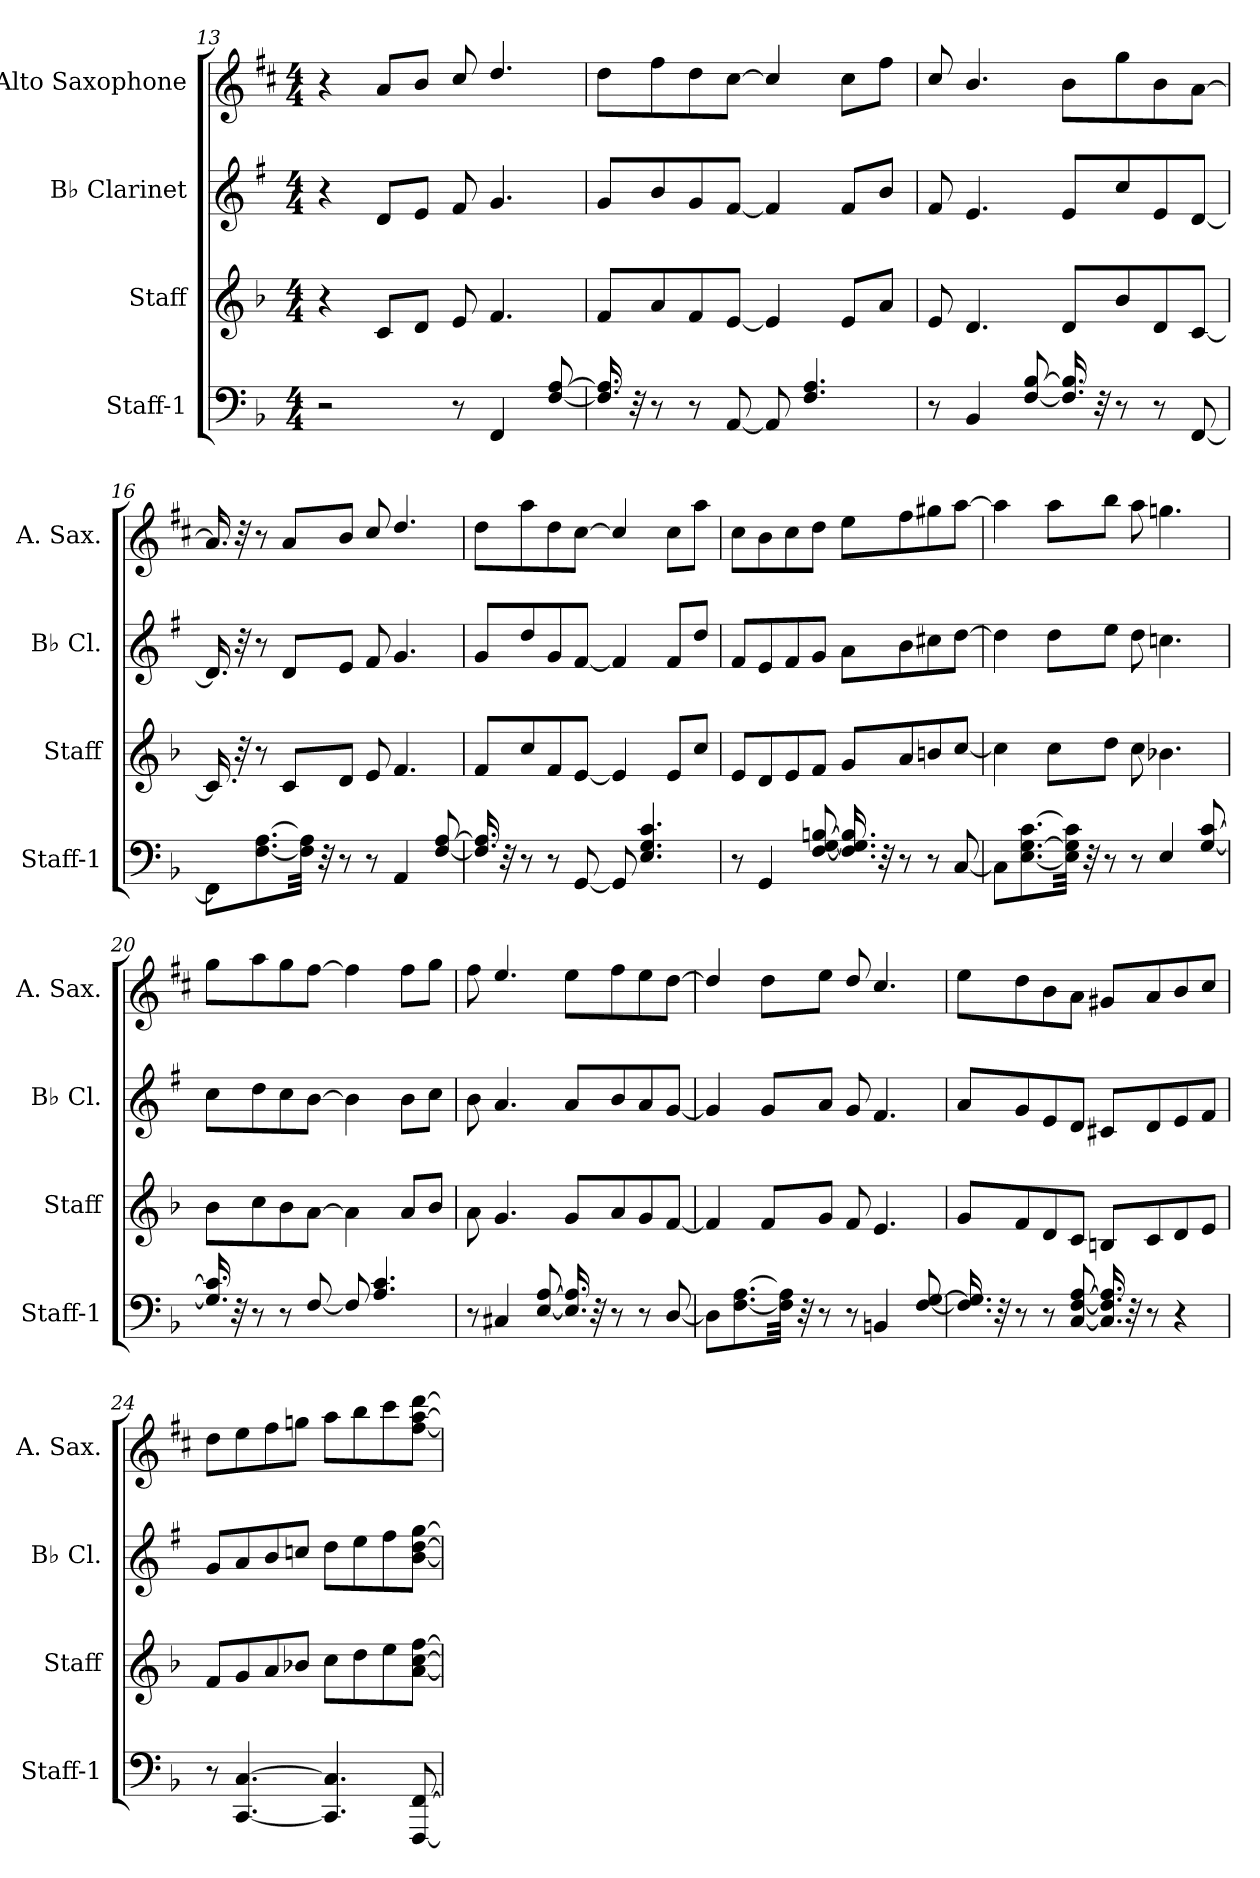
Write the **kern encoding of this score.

**kern	**kern	**kern	**kern
*part4	*part3	*part2	*part1
*staff4	*staff3	*staff2	*staff1
*I"Staff-1	*I"Staff	*I"B♭ Clarinet	*I"Alto Saxophone
*I'Staff-1	*I'Staff	*I'B♭ Cl.	*I'A. Sax.
*clefF4	*clefG2	*clefG2	*clefG2
*	*	*ITrd1c2	*ITrd5c9
*k[b-]	*k[b-]	*k[b-]	*k[b-]
*F:	*F:	*F:	*F:
*M4/4	*M4/4	*M4/4	*M4/4
=13	=13	=13	=13
2r	4r	4r	4r
.	8c/L	8c/L	8c/L
.	8d/J	8d/J	8d\J
8r	8e/	8e/	8e/
4FF/	4.f/	4.f/	4.f/
[8F/ [8A/	.	.	.
=14	=14	=14	=14
16.F/] 16.A/]	8f/L	8f/L	8f\L
32r	.	.	.
8r	8a/	8a/	8a\
8r	8f/	8f/	8f\
[8AA/	[8e/J	[8e/J	[8e\J
8AA/]	4e/]	4e/]	4e/]
4.F/ 4.A/	.	.	.
.	8e/L	8e/L	8e\L
.	8a/J	8a/J	8a\J
=15	=15	=15	=15
8r	8e/	8e/	8e/
4BB-/	4.d/	4.d/	4.d/
[8F/ [8B-/	.	.	.
16.F/] 16.B-/]	8d/L	8d/L	8d\L
32r	.	.	.
8r	8b-\	8b-/	8b-\
8r	8d/	8d/	8d\
[8FF/	[8c/J	[8c/J	[8c/J
!!LO:LB:g=z
=16	=16	=16	=16
8FF/L]	16.c/]	16.c/]	16.c/]
.	32r	32r	32r
[8.F\ [8.A\	8r	8r	8r
.	8c/L	8c/L	8c/L
32F\] 32A\]Jkk	.	.	.
32r	.	.	.
8r	8d/J	8d/J	8d\J
8r	8e/	8e/	8e/
4AA/	4.f/	4.f/	4.f/
[8F/ [8A/	.	.	.
=17	=17	=17	=17
16.F/] 16.A/]	8f/L	8f/L	8f\L
32r	.	.	.
8r	8cc\	8cc/	8cc\
8r	8f/	8f/	8f\
[8GG/	[8e/J	[8e/J	[8e\J
8GG/]	4e/]	4e/]	4e/]
4.E/ 4.G/ 4.c/	.	.	.
.	8e/L	8e/L	8e\L
.	8cc\J	8cc/J	8cc\J
=18	=18	=18	=18
8r	8e/L	8e/L	8e\L
4GG/	8d/	8d/	8d\
.	8e/	8e/	8e\
[8F/ [8G/ [8Bn/	8f/J	8f/J	8f\J
16.F/] 16.G/] 16.B/]	8g/L	8g\L	8g\L
32r	.	.	.
8r	8a/	8a\	8a\
8r	8bn\	8bn\	8bn\
[8C/	[8cc\J	[8cc\J	[8cc\J
=19	=19	=19	=19
8C/L]	4cc\]	4cc\]	4cc\]
[8.E\ [8.G\ [8.c\	.	.	.
.	8cc\L	8cc\L	8cc\L
32E\] 32G\] 32c\]Jkk	.	.	.
32r	.	.	.
8r	8dd\J	8dd\J	8dd\J
8r	8cc\	8cc\	8cc\
4E/	4.b-X\	4.b-X\	4.b-X\
[8G/ [8c/	.	.	.
=20	=20	=20	=20
16.G/] 16.c/]	8b-\L	8b-\L	8b-\L
32r	.	.	.
8r	8cc\	8cc\	8cc\
8r	8b-\	8b-\	8b-\
[8F/	[8a/J	[8a\J	[8a\J
8F/]	4a\]	4a\]	4a\]
4.A/ 4.c/	.	.	.
.	8a/L	8a\L	8a\L
.	8b-\J	8b-\J	8b-\J
!!LO:LB:g=z
=21	=21	=21	=21
8r	8a\	8a\	8a\
4C#X/	4.g/	4.g/	4.g/
[8E/ [8A/	.	.	.
16.E/] 16.A/]	8g/L	8g/L	8g\L
32r	.	.	.
8r	8a/	8a/	8a\
8r	8g/	8g/	8g\
[8D/	[8f/J	[8f/J	[8f\J
=22	=22	=22	=22
8D\L]	4f/]	4f/]	4f/]
[8.F\ [8.A\	.	.	.
.	8f/L	8f/L	8f\L
32F\] 32A\]Jkk	.	.	.
32r	.	.	.
8r	8g/J	8g/J	8g\J
8r	8f/	8f/	8f/
4BBn/	4.e/	4.e/	4.e/
[8F/ [8G/	.	.	.
=23	=23	=23	=23
16.F/] 16.G/]	8g/L	8g/L	8g\L
32r	.	.	.
8r	8f/	8f/	8f\
8r	8d/	8d/	8d\
[8C/ [8F/ [8A/	8c/J	8c/J	8c/J
16.C/] 16.F/] 16.A/]	8Bn/L	8Bn/L	8Bn/L
32r	.	.	.
8r	8c/	8c/	8c/
4r	8d/	8d/	8d\
.	8e/J	8e/J	8e\J
=24	=24	=24	=24
8r	8f/L	8f/L	8f\L
[4.CC/ [4.C/	8g/	8g/	8g\
.	8a/	8a/	8a\
.	8b-X\J	8b-X/J	8b-X\J
4.CC/] 4.C/]	8cc\L	8cc\L	8cc\L
.	8dd\	8dd\	8dd\
.	8ee\	8ee\	8ee\
[8FFF/ [8FF/	[8a\ [8cc\ [8ff\J	[8a\ [8cc\ [8ff\J	[8a\ [8cc\ [8ff\J
=	=	=	=
*-	*-	*-	*-
